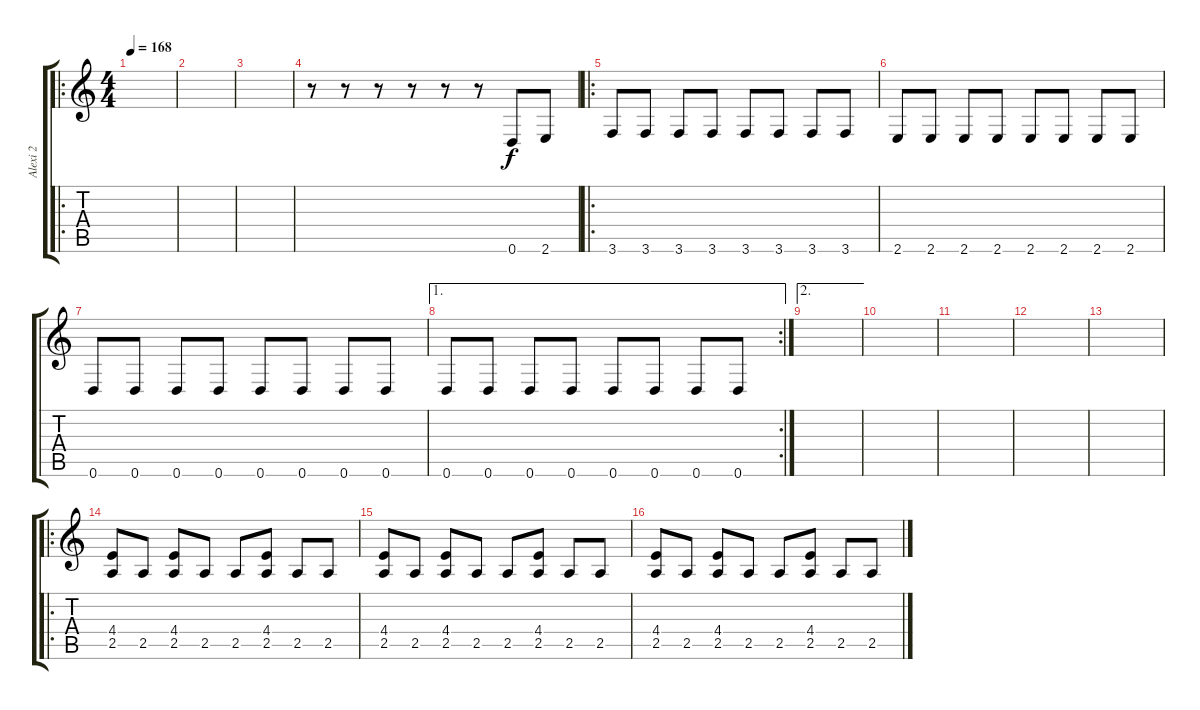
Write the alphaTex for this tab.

\track ("Alexi 2" "Alexi 2") {instrument distortionguitar}
\staff {score tabs}
\tuning (D4 A3 F3 C3 G2 D2) {hide}
\ro
\ts (4 4)
\tempo 168
\clef g2
\ks c
|
|
|
r.8 r.8 r.8 r.8 r.8 r.8 0.6.8 2.6.8 |
\ro
3.6.8 3.6.8 3.6.8 3.6.8 3.6.8 3.6.8 3.6.8 3.6.8 |
2.6.8 2.6.8 2.6.8 2.6.8 2.6.8 2.6.8 2.6.8 2.6.8 |
0.6.8 0.6.8 0.6.8 0.6.8 0.6.8 0.6.8 0.6.8 0.6.8 |
\ae 1
\rc 2
0.6.8 0.6.8 0.6.8 0.6.8 0.6.8 0.6.8 0.6.8 0.6.8 |
\ae 2
|
|
|
|
|
\ro
(4.4 2.5).8 2.5.8 (4.4 2.5).8 2.5.8 2.5.8 (4.4 2.5).8 2.5.8 2.5.8 |
(4.4 2.5).8 2.5.8 (4.4 2.5).8 2.5.8 2.5.8 (4.4 2.5).8 2.5.8 2.5.8 |
(4.4 2.5).8 2.5.8 (4.4 2.5).8 2.5.8 2.5.8 (4.4 2.5).8 2.5.8 2.5.8
